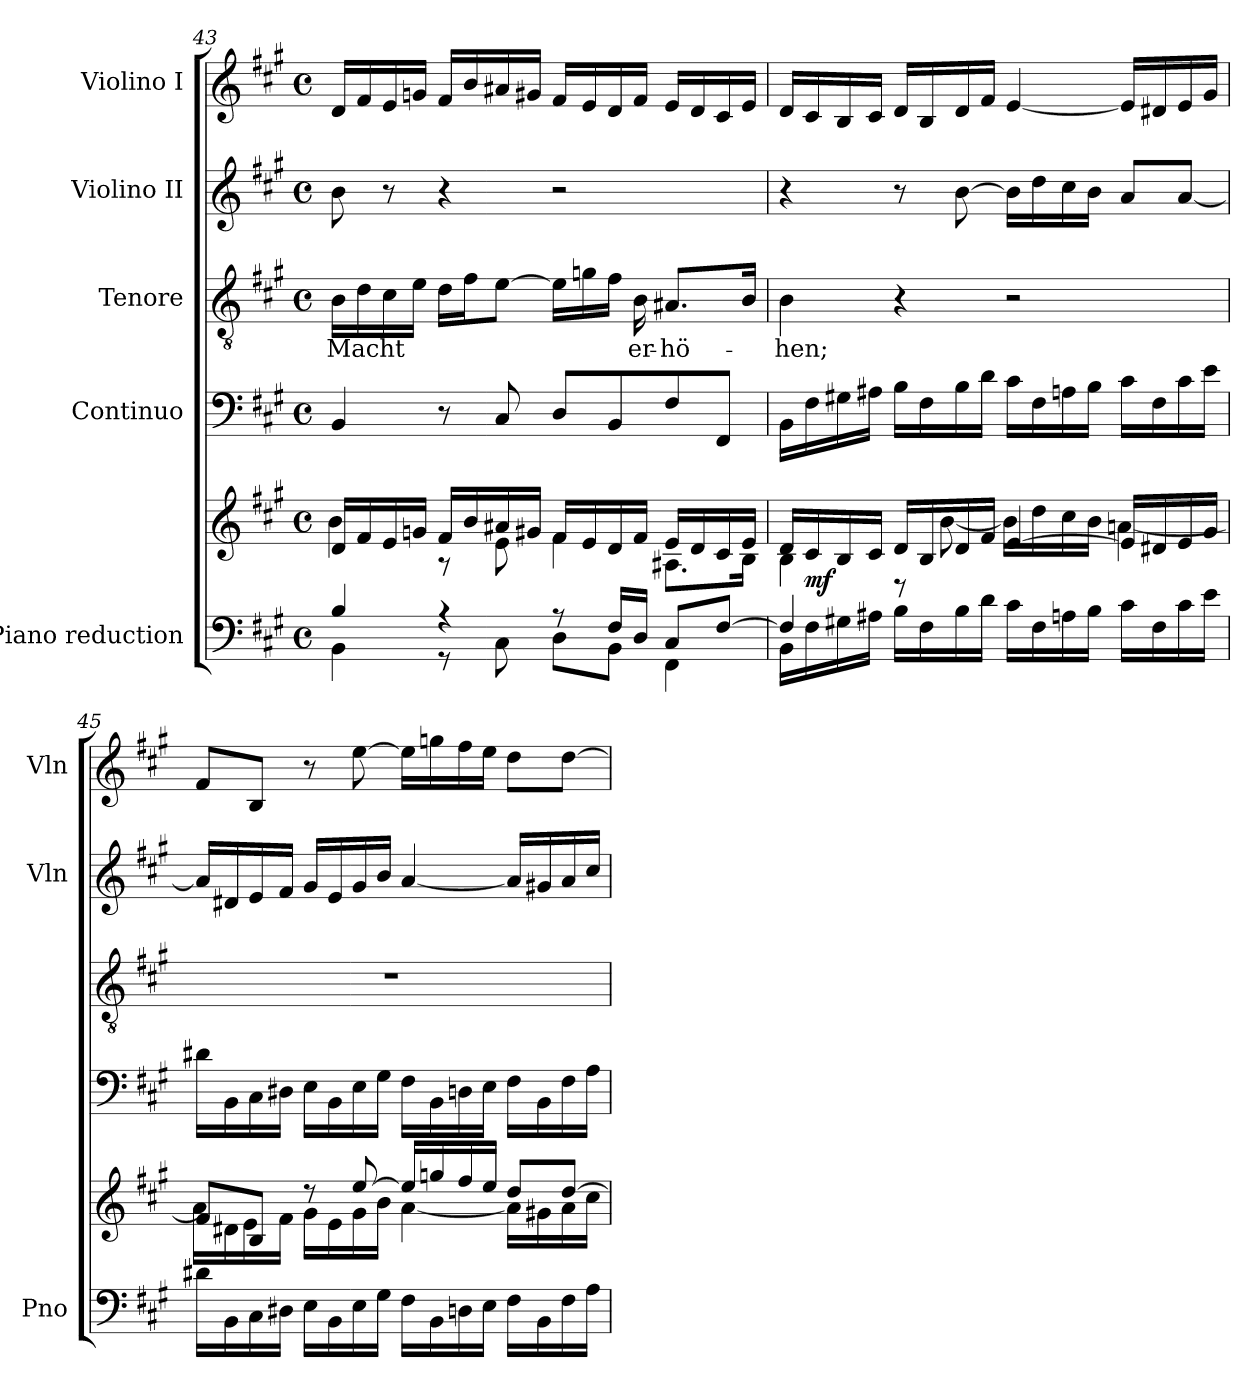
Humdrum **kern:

**kern	**kern	**dynam	**kern	**kern	**text	**kern	**kern
*part5	*part5	*part5	*part4	*part3	*part3	*part2	*part1
*staff6	*staff5	*staff5/6	*staff4	*staff3	*staff3	*staff2	*staff1
*I"Piano reduction	*	*	*I"Continuo	*I"Tenore	*	*I"Violino II	*I"Violino I
*I'Pno	*	*	*	*	*	*I'Vln	*I'Vln
*clefF4	*clefG2	*	*clefF4	*clefGv2	*	*clefG2	*clefG2
*k[f#c#g#]	*k[f#c#g#]	*	*k[f#c#g#]	*k[f#c#g#]	*	*k[f#c#g#]	*k[f#c#g#]
*M4/4	*M4/4	*	*M4/4	*M4/4	*	*M4/4	*M4/4
*met(c)	*met(c)	*	*met(c)	*met(c)	*	*met(c)	*met(c)
=43	=43	=43	=43	=43	=43	=43	=43
*^	*^	*	*	*	*	*	*
!	!	!	!	!	!	!	!LO:LY:b	!	!
4B/	4BB\	16d/LL	4b\	.	4BB/	16B\LL	Macht	8b\	16d/LL
.	.	16f#/	.	.	.	16d\	.	.	16f#/
.	.	16e/	.	.	.	16c#\	.	8r	16e/
.	.	16gn/JJ	.	.	.	16e\JJ	.	.	16gn/JJ
4r	8r	16f#/LL	8r	.	8r	16d\LL	.	4r	16f#/LL
.	.	16b/	.	.	.	16f#\J	.	.	16b/
.	8C#\	16a#X/	8e\	.	8C#/	[8e\J	.	.	16a#X/
.	.	16g#X/JJ	.	.	.	.	.	.	16g#X/JJ
8r	8D\L	16f#/LL	4f#\	.	8D/L	16e\LL]	.	2r	16f#/LL
.	.	16e/	.	.	.	16gn\	.	.	16e/
16F#/LL	8BB\J	16d/	.	.	8BB/	16f#\JJ	.	.	16d/
!	!	!	!	!	!	!	!LO:LY:b	!	!
16D/JJ	.	16f#/JJ	.	.	.	16B\	er-	.	16f#/JJ
!	!	!	!	!	!	!	!LO:LY:b	!	!
8C#/L	4FF#\	16e/LL	8.A#X\L	.	8F#/	8.A#X/L	-hö-	.	16e/LL
.	.	16d/	.	.	.	.	.	.	16d/
[8F#/J	.	16c#/	.	.	8FF#/J	.	.	.	16c#/
.	.	16e/JJ	16B\Jk	.	.	16B/Jk	.	.	16e/JJ
=44	=44	=44	=44	=44	=44	=44	=44	=44	=44
!	!	!	!	!	!	!	!LO:LY:b	!	!
4F#/]	16BB\LL	16d/LL	4B\	.	16BB\LL	4B\	-hen;	4r	16d/LL
!	!	!	!	!LO:DY:b	!	!	!	!	!
.	16F#\	16c#/	.	mf	16F#\	.	.	.	16c#/
.	16G#X\	16B/	.	.	16G#X\	.	.	.	16B/
.	16A#X\JJ	16c#/JJ	.	.	16A#X\JJ	.	.	.	16c#/JJ
4ryy	16B\LL	16d/LL	8r	.	16B\LL	4r	.	8r	16d/LL
.	16F#\	16B/	.	.	16F#\	.	.	.	16B/
.	16B\	16d/	[8b\	.	16B\	.	.	[8b\	16d/
.	16d\JJ	16f#/JJ	.	.	16d\JJ	.	.	.	16f#/JJ
2ryy	16c#\LL	[<4e/	16b\LL]	.	16c#\LL	2r	.	16b\LL]	[4e/
.	16F#\	.	16dd\	.	16F#\	.	.	16dd\	.
.	16An\	.	16cc#\	.	16An\	.	.	16cc#\	.
.	16B\JJ	.	16b\JJ	.	16B\JJ	.	.	16b\JJ	.
.	16c#\LL	16e/LL]	[>4an\	.	16c#\LL	.	.	8a/L	16e/LL]
.	16F#\	16d#X/	.	.	16F#\	.	.	.	16d#X/
.	16c#\	16e/	.	.	16c#\	.	.	[8a/J	16e/
.	16e\JJ	16g#/JJ	.	.	16e\JJ	.	.	.	16g#/JJ
*v	*v	*	*	*	*	*	*	*	*
!!LO:LB:g=z
=45	=45	=45	=45	=45	=45	=45	=45	=45
16d#X\LL	8f#/L	16a\LL]	.	16d#X\LL	1r	.	16a/LL]	8f#/L
16BB\	.	16d#X\	.	16BB\	.	.	16d#X/	.
16C#\	8B/J	16e\	.	16C#\	.	.	16e/	8B/J
16D#X\JJ	.	16f#\JJ	.	16D#X\JJ	.	.	16f#/JJ	.
16E\LL	8r	16g#\LL	.	16E\LL	.	.	16g#/LL	8r
16BB\	.	16e\	.	16BB\	.	.	16e/	.
16E\	[8ee/	16g#\	.	16E\	.	.	16g#/	[8ee\
16G#\JJ	.	16b\JJ	.	16G#\JJ	.	.	16b/JJ	.
16F#\LL	16ee/LL]	[4a\	.	16F#\LL	.	.	[4a/	16ee\LL]
16BB\	16ggn/	.	.	16BB\	.	.	.	16ggn\
16Dn\	16ff#/	.	.	16Dn\	.	.	.	16ff#\
16E\JJ	16ee/JJ	.	.	16E\JJ	.	.	.	16ee\JJ
16F#\LL	8dd/L	16a\LL]	.	16F#\LL	.	.	16a/LL]	8dd\L
16BB\	.	16g#X\	.	16BB\	.	.	16g#X/	.
16F#\	[8dd/J	16a\	.	16F#\	.	.	16a/	[8dd\J
16A\JJ	.	16cc#\JJ	.	16A\JJ	.	.	16cc#/JJ	.
*	*v	*v	*	*	*	*	*	*
=	=	=	=	=	=	=	=
*-	*-	*-	*-	*-	*-	*-	*-
